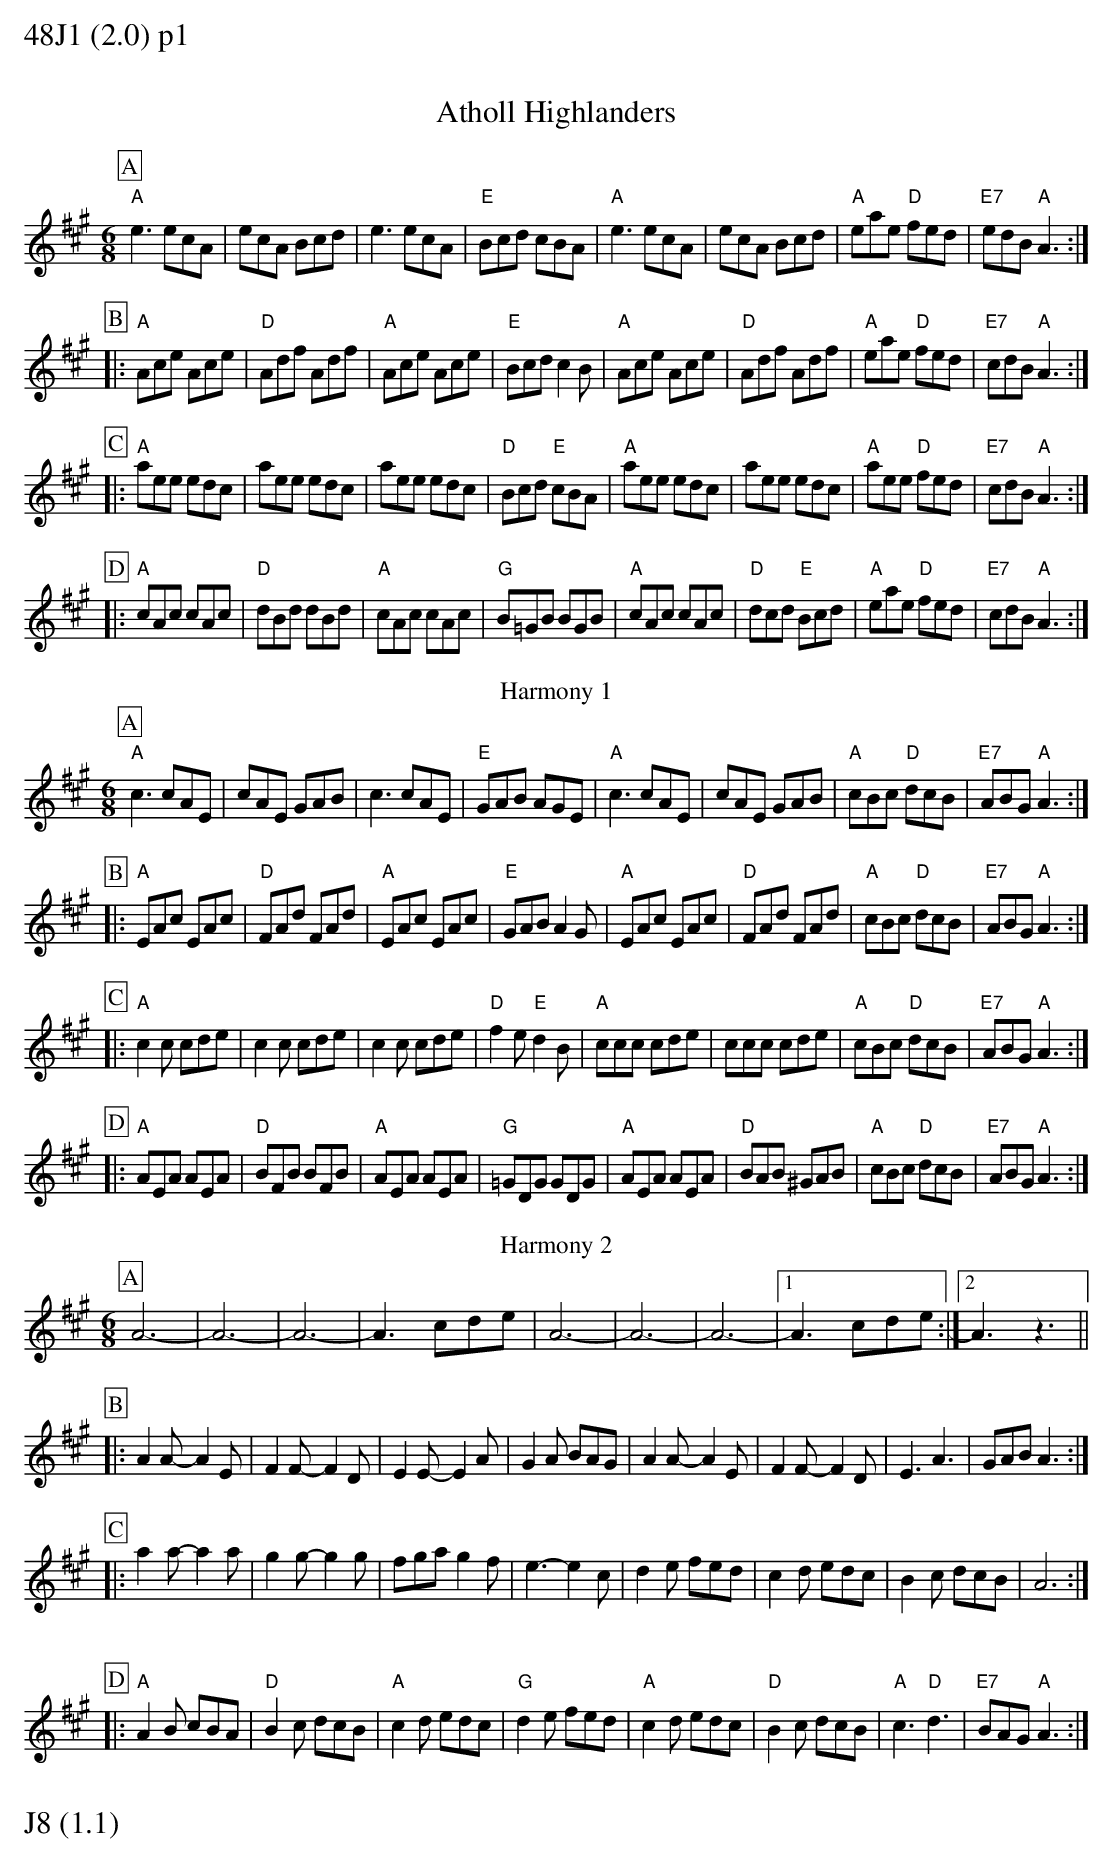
X:1
T:Atholl Highlanders
M:6/8
L:1/8
K:A
P:A
"A"e3 ecA|ecA Bcd|e3 ecA|"E"Bcd cBA|"A"e3 ecA|ecA Bcd|"A"eae "D"fed|"E7"edB "A"A3:|
P:B
|:"A"Ace Ace|"D"Adf Adf|"A"Ace Ace|"E"Bcd c2B|"A"Ace Ace|"D"Adf Adf|"A"eae "D"fed|"E7"cdB "A"A3:|
P:C
|:"A"aee edc|aee edc|aee edc|"D"Bcd "E"cBA|"A"aee edc|aee edc|"A"aee "D"fed|"E7"cdB "A"A3:|
P:D
|:"A"cAc cAc|"D"dBd dBd|"A"cAc cAc|"G"B=GB BGB|"A"cAc cAc|"D"dcd "E"Bcd|"A"eae "D"fed|"E7"cdB "A"A3:|
T:Harmony 1
P:A
"A"c3 cAE|cAE GAB|c3 cAE|"E"GAB AGE|"A"c3 cAE|cAE GAB|"A"cBc "D"dcB|"E7"ABG "A"A3:|
P:B
|:"A"EAc EAc|"D"FAd FAd|"A"EAc EAc|"E"GAB A2G|"A"EAc EAc|"D"FAd FAd|"A"cBc "D"dcB|"E7"ABG "A"A3:|
P:C
|:"A"c2c cde|c2c cde|c2c cde|"D"f2e "E"d2B|"A"ccc cde|ccc cde|"A"cBc "D"dcB|"E7"ABG "A"A3:|
P:D
|:"A"AEA AEA|"D"BFB BFB|"A"AEA AEA|"G"=GDG GDG|"A"AEA AEA|"D"BAB ^GAB|"A"cBc "D"dcB|"E7"ABG "A"A3:|
T:Harmony 2
P:A
A6-|A6-|A6-|A3 cde|A6-|A6-|A6-|1A3 cde:|2A3 z3||
P:B
|:A2A-A2E|F2F-F2D|E2E-E2A|G2A BAG|A2A-A2E|F2F-F2D|E3 A3|GAB A3:|
P:C
|:a2a-a2a|g2g-g2g|fga g2f|e3-e2c|d2e fed|c2d edc|B2c dcB|A6:|
P:D
|:"A"A2B cBA|"D"B2c dcB|"A"c2d edc|"G"d2e fed|"A"c2d edc|"D"B2c dcB|"A"c3 "D"d3|"E7"BAG "A"A3:|
